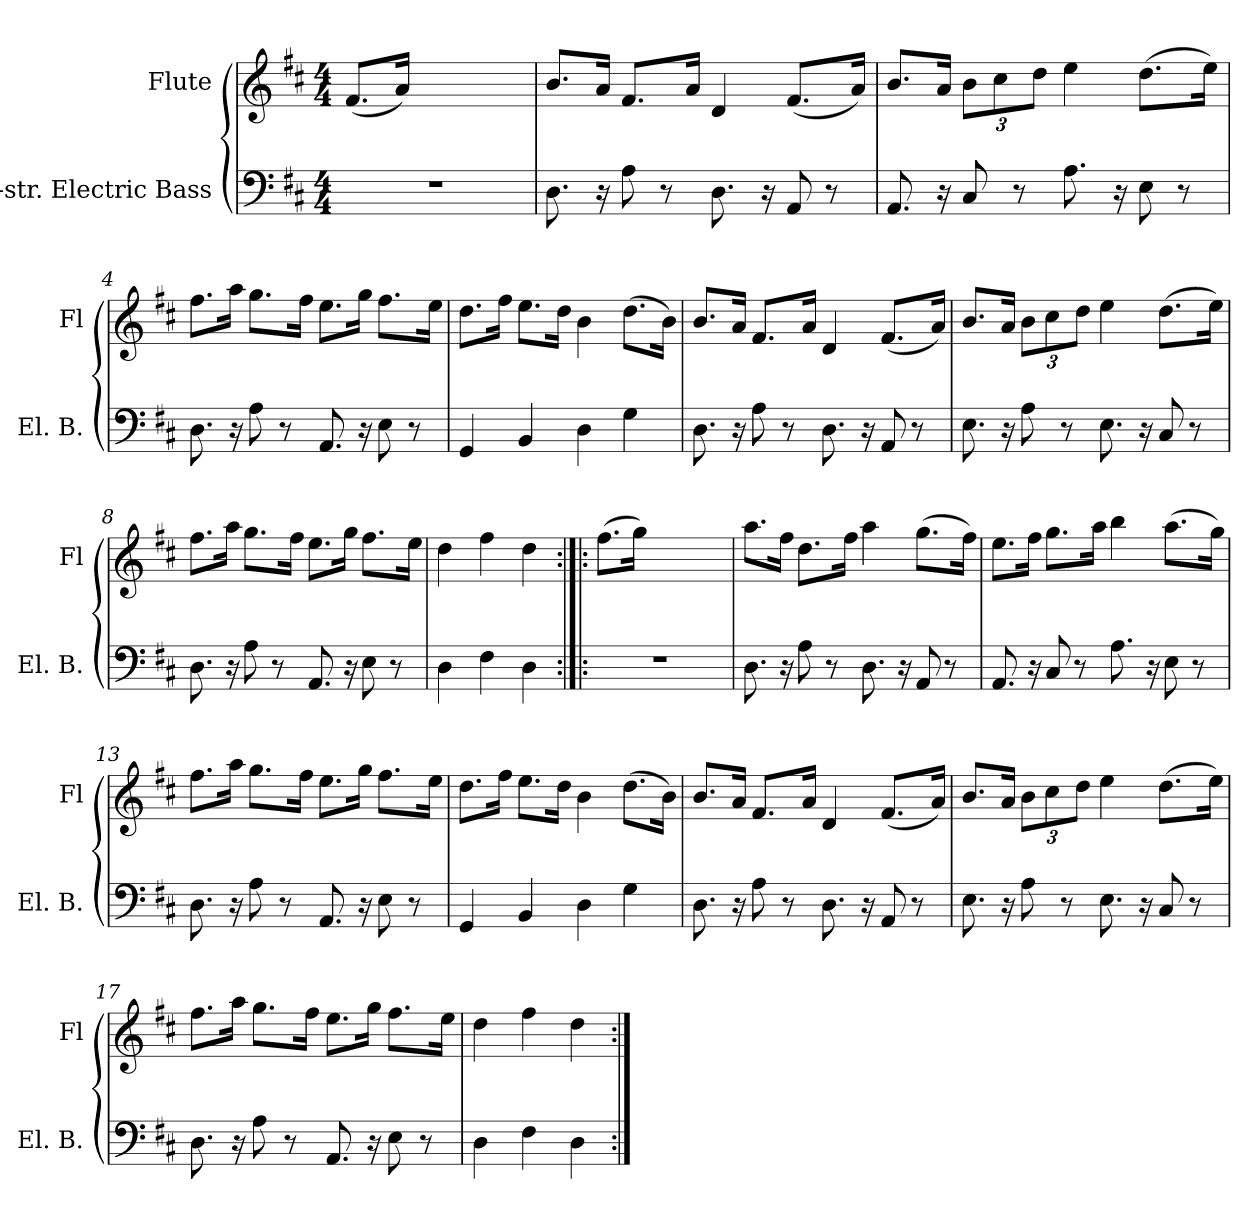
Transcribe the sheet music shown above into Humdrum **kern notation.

**kern	**kern
*part2	*part1
*staff2	*staff1
*I"5-str. Electric Bass	*I"Flute
*I'El. B.	*I'Fl
*clefF4	*clefG2
*ITrd7c12	*
*k[f#c#]	*k[f#c#]
*D:	*D:
*M4/4	*M4/4
=1	=1
1r	(<8.f#/L
.	16a/Jk)
.	2.ryy
=2	=2
8.DD\	8.b/L
16r	16a/Jk
8AA\	8.f#/L
8r	.
.	16a/Jk
8.DD\	4d/
16r	.
8AAA/	(<8.f#/L
8r	.
.	16a/Jk)
=3	=3
8.AAA/	8.b/L
16r	16a/Jk
*	*Xbrackettup
8CC#/	12b\L
.	12cc#\
8r	.
.	12dd\J
8.AA\	4ee\
16r	.
8EE\	(>8.dd\L
8r	.
.	16ee\Jk)
!!LO:LB:g=z
=4	=4
8.DD\	8.ff#\L
16r	16aa\Jk
8AA\	8.gg\L
8r	.
.	16ff#\Jk
8.AAA/	8.ee\L
16r	16gg\Jk
8EE\	8.ff#\L
8r	.
.	16ee\Jk
=5	=5
4GGG/	8.dd\L
.	16ff#\Jk
4BBB/	8.ee\L
.	16dd\Jk
4DD\	4b\
4GG\	(>8.dd\L
.	16b\Jk)
=6	=6
8.DD\	8.b/L
16r	16a/Jk
8AA\	8.f#/L
8r	.
.	16a/Jk
8.DD\	4d/
16r	.
8AAA/	(<8.f#/L
8r	.
.	16a/Jk)
!!LO:LB:g=z
=7	=7
8.EE\	8.b/L
16r	16a/Jk
8AA\	12b\L
.	12cc#\
8r	.
.	12dd\J
8.EE\	4ee\
16r	.
8CC#/	(>8.dd\L
8r	.
.	16ee\Jk)
=8	=8
8.DD\	8.ff#\L
16r	16aa\Jk
8AA\	8.gg\L
8r	.
.	16ff#\Jk
8.AAA/	8.ee\L
16r	16gg\Jk
8EE\	8.ff#\L
8r	.
.	16ee\Jk
=9	=9
4DD\	4dd\
4FF#\	4ff#\
4DD\	4dd\
=10:|!|:	=10:|!|:
1r	(>8.ff#\L
.	16gg\Jk)
.	2.ryy
!!LO:LB:g=z
=11	=11
8.DD\	8.aa\L
16r	16ff#\Jk
8AA\	8.dd\L
8r	.
.	16ff#\Jk
8.DD\	4aa\
16r	.
8AAA/	(>8.gg\L
8r	.
.	16ff#\Jk)
=12	=12
8.AAA/	8.ee\L
16r	16ff#\Jk
8CC#/	8.gg\L
8r	.
.	16aa\Jk
8.AA\	4bb\
16r	.
8EE\	(>8.aa\L
8r	.
.	16gg\Jk)
=13	=13
8.DD\	8.ff#\L
16r	16aa\Jk
8AA\	8.gg\L
8r	.
.	16ff#\Jk
8.AAA/	8.ee\L
16r	16gg\Jk
8EE\	8.ff#\L
8r	.
.	16ee\Jk
!!LO:LB:g=z
=14	=14
4GGG/	8.dd\L
.	16ff#\Jk
4BBB/	8.ee\L
.	16dd\Jk
4DD\	4b\
4GG\	(>8.dd\L
.	16b\Jk)
=15	=15
8.DD\	8.b/L
16r	16a/Jk
8AA\	8.f#/L
8r	.
.	16a/Jk
8.DD\	4d/
16r	.
8AAA/	(<8.f#/L
8r	.
.	16a/Jk)
=16	=16
8.EE\	8.b/L
16r	16a/Jk
8AA\	12b\L
.	12cc#\
8r	.
.	12dd\J
8.EE\	4ee\
16r	.
8CC#/	(>8.dd\L
8r	.
.	16ee\Jk)
!!LO:PB:g=z
=17	=17
8.DD\	8.ff#\L
16r	16aa\Jk
8AA\	8.gg\L
8r	.
.	16ff#\Jk
8.AAA/	8.ee\L
16r	16gg\Jk
8EE\	8.ff#\L
8r	.
.	16ee\Jk
=18	=18
4DD\	4dd\
4FF#\	4ff#\
4DD\	4dd\
=:|!	=:|!
*-	*-
